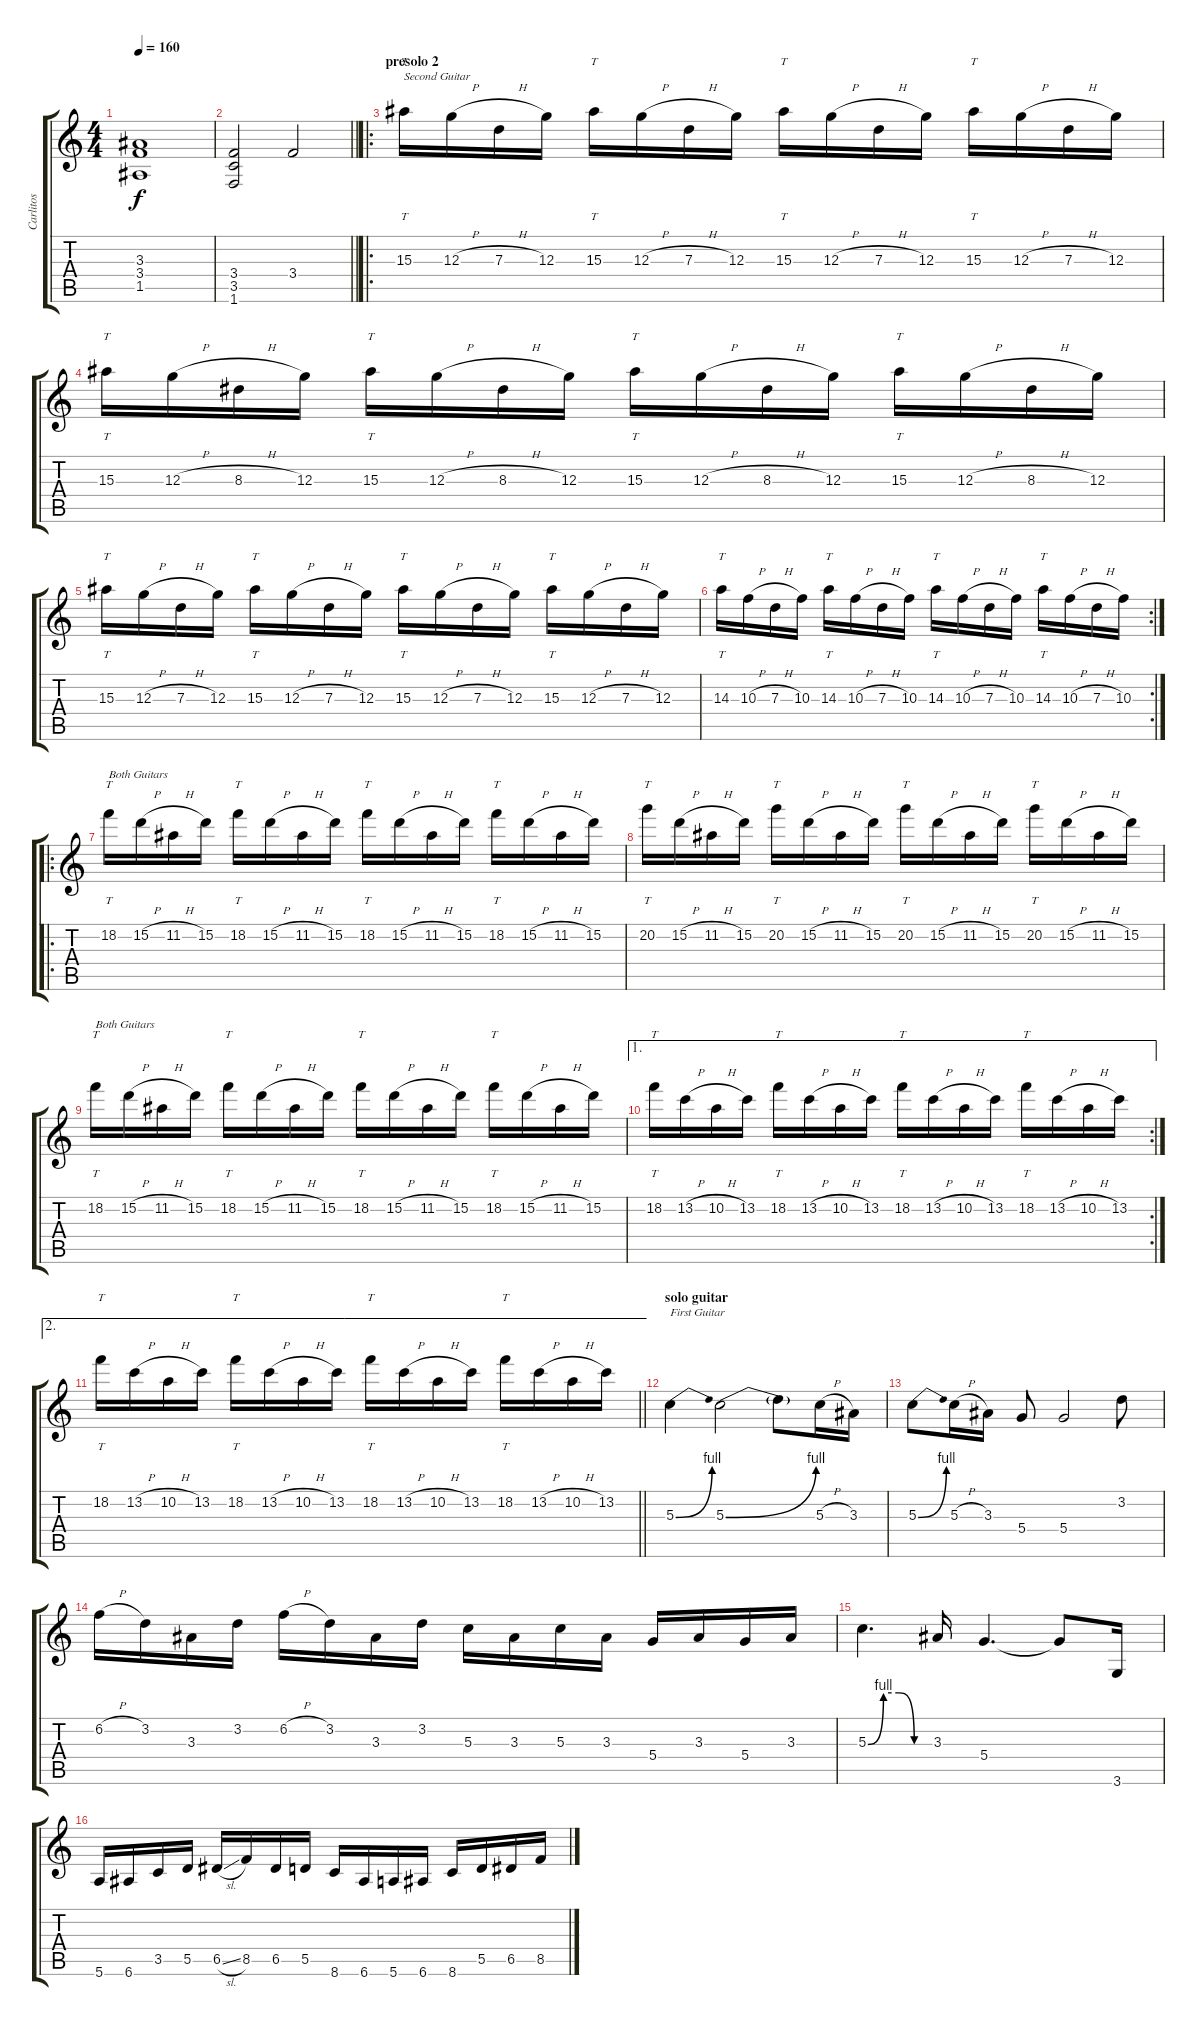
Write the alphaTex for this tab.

\track ("Carlitos" "Carlitos") {instrument distortionguitar}
\staff {score tabs}
\tuning (E4 B3 G3 D3 A2 E2) {hide}
\ts (4 4)
\tempo 160
\clef g2
\ks c
(3.3 3.4 1.5).1{dy f} |
\barLineRight lightlight
(3.4 3.5 1.6).2 3.4.2 |
\ro
\section ("" "presolo 2")
15.3.16{tt txt "Second Guitar"} 12.3{h}.16 7.3{h}.16 12.3.16 15.3.16{tt} 12.3{h}.16 7.3{h}.16 12.3.16 15.3.16{tt} 12.3{h}.16 7.3{h}.16 12.3.16 15.3.16{tt} 12.3{h}.16 7.3{h}.16 12.3.16 |
15.3.16{tt} 12.3{h}.16 8.3{h}.16 12.3.16 15.3.16{tt} 12.3{h}.16 8.3{h}.16 12.3.16 15.3.16{tt} 12.3{h}.16 8.3{h}.16 12.3.16 15.3.16{tt} 12.3{h}.16 8.3{h}.16 12.3.16 |
15.3.16{tt} 12.3{h}.16 7.3{h}.16 12.3.16 15.3.16{tt} 12.3{h}.16 7.3{h}.16 12.3.16 15.3.16{tt} 12.3{h}.16 7.3{h}.16 12.3.16 15.3.16{tt} 12.3{h}.16 7.3{h}.16 12.3.16 |
\rc 2
14.3.16{tt} 10.3{h}.16 7.3{h}.16 10.3.16 14.3.16{tt} 10.3{h}.16 7.3{h}.16 10.3.16 14.3.16{tt} 10.3{h}.16 7.3{h}.16 10.3.16 14.3.16{tt} 10.3{h}.16 7.3{h}.16 10.3.16 |
\ro
18.2.16{tt txt "Both Guitars"} 15.2{h}.16 11.2{h}.16 15.2.16 18.2.16{tt} 15.2{h}.16 11.2{h}.16 15.2.16 18.2.16{tt} 15.2{h}.16 11.2{h}.16 15.2.16 18.2.16{tt} 15.2{h}.16 11.2{h}.16 15.2.16 |
20.2.16{tt} 15.2{h}.16 11.2{h}.16 15.2.16 20.2.16{tt} 15.2{h}.16 11.2{h}.16 15.2.16 20.2.16{tt} 15.2{h}.16 11.2{h}.16 15.2.16 20.2.16{tt} 15.2{h}.16 11.2{h}.16 15.2.16 |
18.2.16{tt txt "Both Guitars"} 15.2{h}.16 11.2{h}.16 15.2.16 18.2.16{tt} 15.2{h}.16 11.2{h}.16 15.2.16 18.2.16{tt} 15.2{h}.16 11.2{h}.16 15.2.16 18.2.16{tt} 15.2{h}.16 11.2{h}.16 15.2.16 |
\ae 1
\rc 2
18.2.16{tt} 13.2{h}.16 10.2{h}.16 13.2.16 18.2.16{tt} 13.2{h}.16 10.2{h}.16 13.2.16 18.2.16{tt} 13.2{h}.16 10.2{h}.16 13.2.16 18.2.16{tt} 13.2{h}.16 10.2{h}.16 13.2.16 |
\ae 2
\barLineRight lightlight
18.2.16{tt} 13.2{h}.16 10.2{h}.16 13.2.16 18.2.16{tt} 13.2{h}.16 10.2{h}.16 13.2.16 18.2.16{tt} 13.2{h}.16 10.2{h}.16 13.2.16 18.2.16{tt} 13.2{h}.16 10.2{h}.16 13.2.16 |
\section ("" "solo guitar")
5.3{be (bend 0 0 60 4)}.4{txt "First Guitar"} 5.3{be (bend 0 0 60 4)}.2 5.3{t}.8 5.3{h}.16 3.3.16 |
5.3{be (bend 0 0 60 4)}.8 5.3{h}.16 3.3.16 5.4.8 5.4.2 3.2.8 |
6.2{h}.16 3.2.16 3.3.16 3.2.16 6.2{h}.16 3.2.16 3.3.16 3.2.16 5.3.16 3.3.16 5.3.16 3.3.16 5.4.16 3.3.16 5.4.16 3.3.16 |
5.3{be (custom 0 0 15 4 30 4 45 0 60 0)}.4{d} 3.3.16 5.4.4{d} 5.4{t}.8 3.6.16 |
5.6.16 6.6.16 3.5.16 5.5.16 6.5{sl}.16 8.5.16 6.5.16 5.5.16 8.6.16 6.6.16 5.6.16 6.6.16 8.6.16 5.5.16 6.5.16 8.5.16
